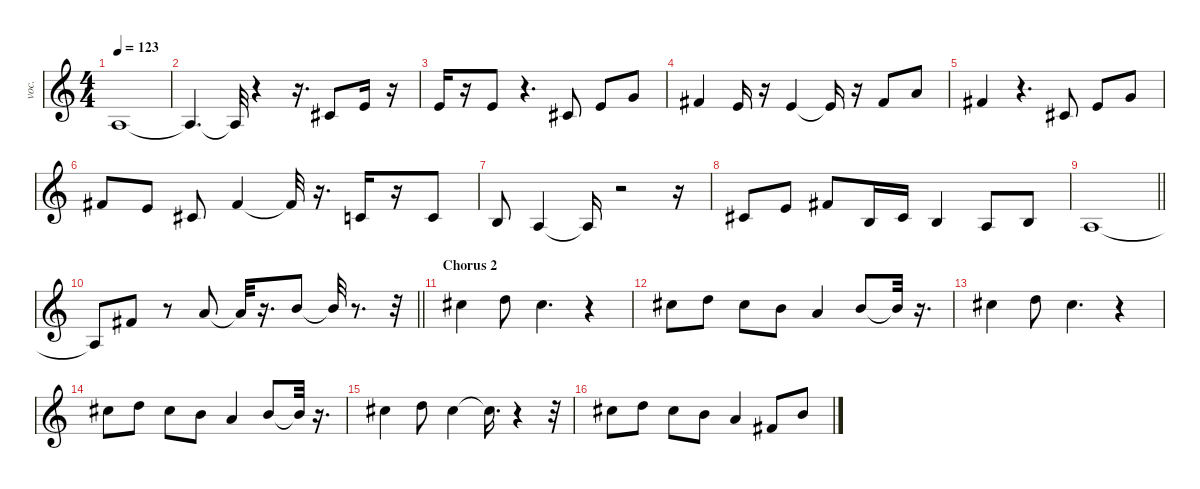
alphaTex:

\defaultSystemsLayout 4
\hideDynamics
\bracketExtendMode nobrackets
\otherSystemsTrackNameOrientation horizontal
\track ("Vocals" "voc.") {instrument acousticgrandpiano}
\staff {score}
\tuning (E4 B3 G3 D3 A2 E2)
\ts (4 4)
\tempo 123
\clef g2
\ks c
2.3.1{dy ff beam Up} |
2.3{t}.4{d beam Up} 2.3{t}.32{beam Up} r.4{beam Up} r.16{d beam Up} 2.2{acc #}.8{beam Up} 0.1.16{beam Up} r.16{beam Up} |
0.1.16{beam Up} r.16{beam Up} 0.1.8{beam Up} r.4{d beam Up} 2.2{acc #}.8{beam Up} 0.1.8{beam Up} 3.1.8{beam Up} |
2.1{acc #}.4{beam Up} 0.1.16{beam Up} r.16{beam Up} 0.1.4{beam Up} 0.1{t}.16{beam Up} r.16{beam Up} 2.1{acc #}.8{beam Up} 5.1.8{beam Up} |
2.1{acc #}.4{beam Up} r.4{d beam Up} 2.2{acc #}.8{beam Up} 0.1.8{beam Up} 3.1.8{beam Up} |
2.1{acc #}.8{beam Up} 0.1.8{beam Up} 2.2{acc #}.8{beam Up} 2.1{acc #}.4{beam Up} 2.1{t acc #}.32{beam Up} r.16{d beam Up} 1.2.16{beam Up} r.16{beam Up} 1.2.8{beam Up} |
0.2.8{beam Up} 2.3.4{beam Up} 2.3{t}.16{beam Up} r.2{beam Up} r.16{beam Up} |
2.2{acc #}.8{beam Up} 0.1.8{beam Up} 2.1{acc #}.8{beam Up} 0.2.16{beam Up} 2.2{acc #}.16{beam Up} 0.2.4{beam Up} 2.3.8{beam Up} 0.2.8{beam Up} |
\barLineRight lightlight
2.3.1{beam Up} |
\barLineRight lightlight
2.3{t}.8{beam Up} 2.1{acc #}.8{beam Up} r.8{beam Up} 5.1.8{beam Up} 5.1{t}.32{beam Up} r.16{d beam Up} 7.1.8{beam Up} 7.1{t}.32{beam Up} r.8{d beam Up} r.32{beam Up} |
\section ("" "Chorus 2")
9.1{acc #}.4{beam Down} 10.1.8{beam Down} 9.1{acc #}.4{d beam Down} r.4{beam Down} |
9.1{acc #}.8{beam Down} 10.1.8{beam Down} 9.1{acc #}.8{beam Down} 7.1.8{beam Down} 5.1.4{beam Up} 7.1.8{beam Up} 7.1{t}.32{beam Up} r.16{d beam Up} |
9.1{acc #}.4{beam Down} 10.1.8{beam Down} 9.1{acc #}.4{d beam Down} r.4{beam Down} |
9.1{acc #}.8{beam Down} 10.1.8{beam Down} 9.1{acc #}.8{beam Down} 7.1.8{beam Down} 5.1.4{beam Up} 7.1.8{beam Up} 7.1{t}.32{beam Up} r.16{d beam Up} |
9.1{acc #}.4{beam Down} 10.1.8{beam Down} 9.1{acc #}.4{beam Down} 9.1{t acc #}.16{d beam Down} r.4{beam Down} r.32{beam Down} |
9.1{acc #}.8{beam Down} 10.1.8{beam Down} 9.1{acc #}.8{beam Down} 7.1.8{beam Down} 5.1.4{beam Up} 7.2{acc #}.8{beam Up} 7.1.8{beam Up}
